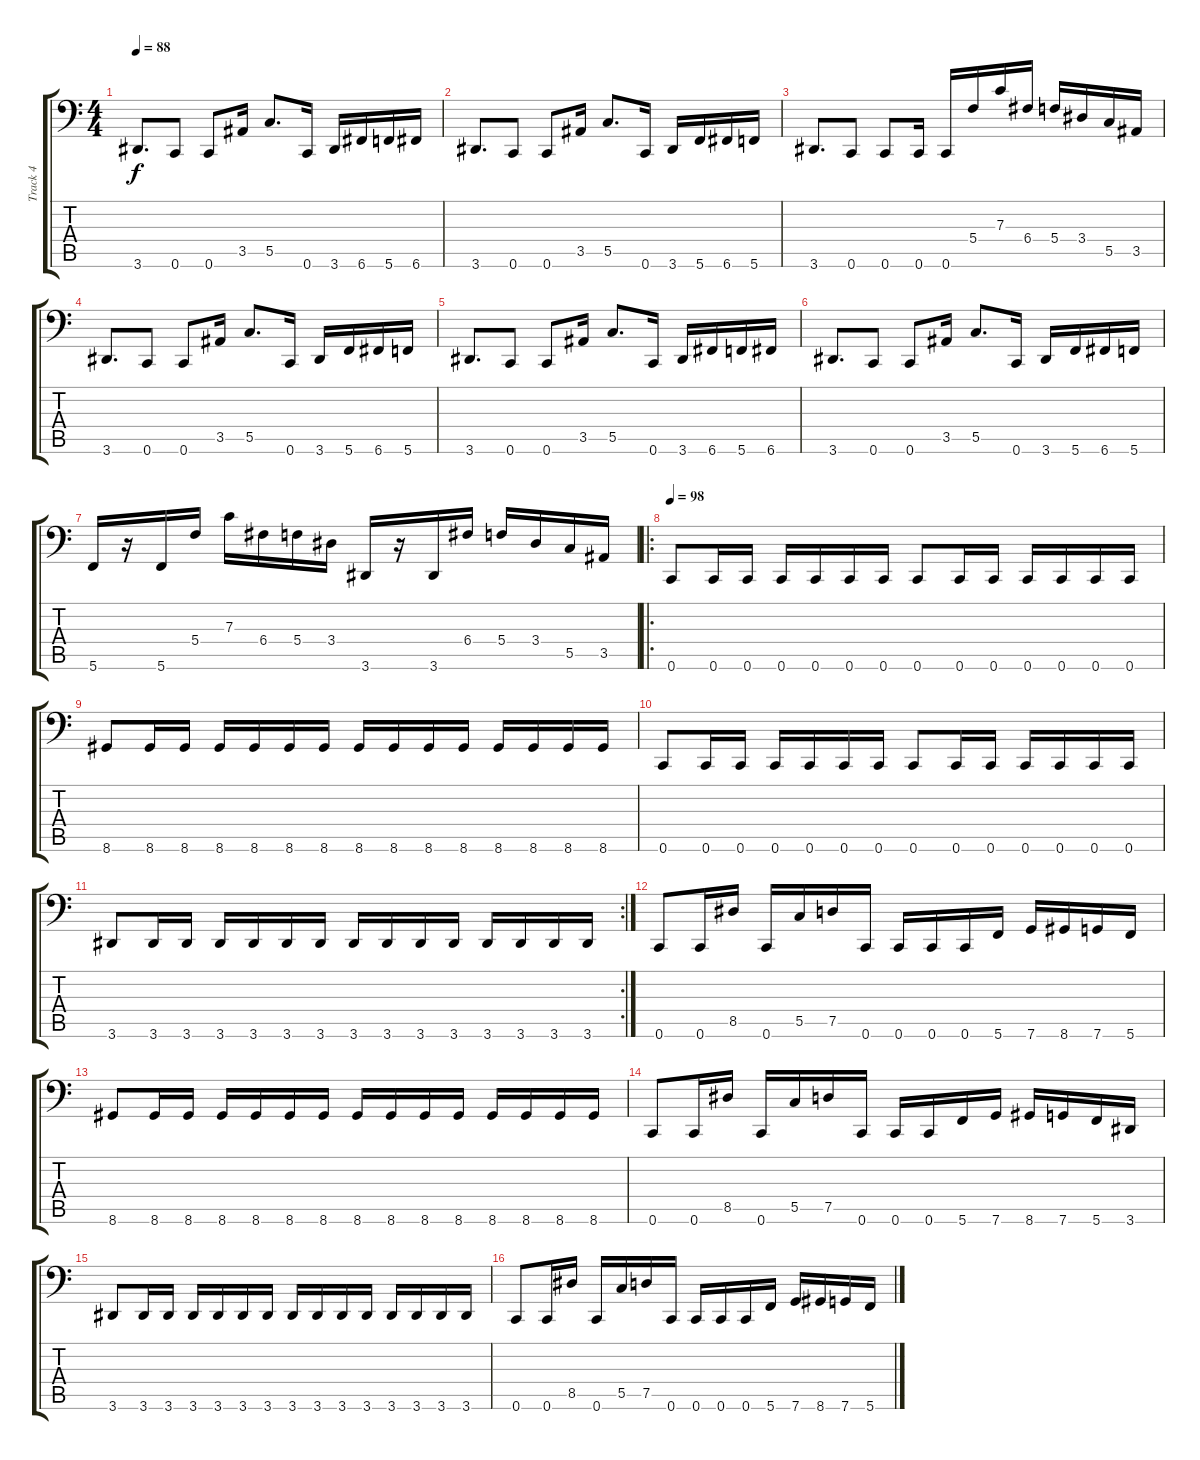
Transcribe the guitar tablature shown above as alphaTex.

\track ("Track 4" "Track 4") {instrument electricbasspick}
\staff {score tabs}
\tuning (E4 B3 F2 C2 G1 C1) {hide}
\ts (4 4)
\tempo 88
\clef f4
\ks c
3.6.8{d dy f} 0.6.8 0.6.8 3.5.16 5.5.8{d} 0.6.16 3.6.16 6.6.16 5.6.16 6.6.16 |
3.6.8{d} 0.6.8 0.6.8 3.5.16 5.5.8{d} 0.6.16 3.6.16 5.6.16 6.6.16 5.6.16 |
3.6.8{d} 0.6.8 0.6.8 0.6.16 0.6.16 5.4.16 7.3.16 6.4.16 5.4.16 3.4.16 5.5.16 3.5.16 |
3.6.8{d} 0.6.8 0.6.8 3.5.16 5.5.8{d} 0.6.16 3.6.16 5.6.16 6.6.16 5.6.16 |
3.6.8{d} 0.6.8 0.6.8 3.5.16 5.5.8{d} 0.6.16 3.6.16 6.6.16 5.6.16 6.6.16 |
3.6.8{d} 0.6.8 0.6.8 3.5.16 5.5.8{d} 0.6.16 3.6.16 5.6.16 6.6.16 5.6.16 |
5.6.16 r.16 5.6.16 5.4.16 7.3.16 6.4.16 5.4.16 3.4.16 3.6.16 r.16 3.6.16 6.4.16 5.4.16 3.4.16 5.5.16 3.5.16 |
\ro
\tempo 98
0.6.8 0.6.16 0.6.16 0.6.16 0.6.16 0.6.16 0.6.16 0.6.8 0.6.16 0.6.16 0.6.16 0.6.16 0.6.16 0.6.16 |
8.6.8 8.6.16 8.6.16 8.6.16 8.6.16 8.6.16 8.6.16 8.6.16 8.6.16 8.6.16 8.6.16 8.6.16 8.6.16 8.6.16 8.6.16 |
0.6.8 0.6.16 0.6.16 0.6.16 0.6.16 0.6.16 0.6.16 0.6.8 0.6.16 0.6.16 0.6.16 0.6.16 0.6.16 0.6.16 |
\rc 2
3.6.8 3.6.16 3.6.16 3.6.16 3.6.16 3.6.16 3.6.16 3.6.16 3.6.16 3.6.16 3.6.16 3.6.16 3.6.16 3.6.16 3.6.16 |
0.6.8 0.6.16 8.5.16 0.6.16 5.5.16 7.5.16 0.6.16 0.6.16 0.6.16 0.6.16 5.6.16 7.6.16 8.6.16 7.6.16 5.6.16 |
8.6.8 8.6.16 8.6.16 8.6.16 8.6.16 8.6.16 8.6.16 8.6.16 8.6.16 8.6.16 8.6.16 8.6.16 8.6.16 8.6.16 8.6.16 |
0.6.8 0.6.16 8.5.16 0.6.16 5.5.16 7.5.16 0.6.16 0.6.16 0.6.16 5.6.16 7.6.16 8.6.16 7.6.16 5.6.16 3.6.16 |
3.6.8 3.6.16 3.6.16 3.6.16 3.6.16 3.6.16 3.6.16 3.6.16 3.6.16 3.6.16 3.6.16 3.6.16 3.6.16 3.6.16 3.6.16 |
0.6.8 0.6.16 8.5.16 0.6.16 5.5.16 7.5.16 0.6.16 0.6.16 0.6.16 0.6.16 5.6.16 7.6.16 8.6.16 7.6.16 5.6.16
